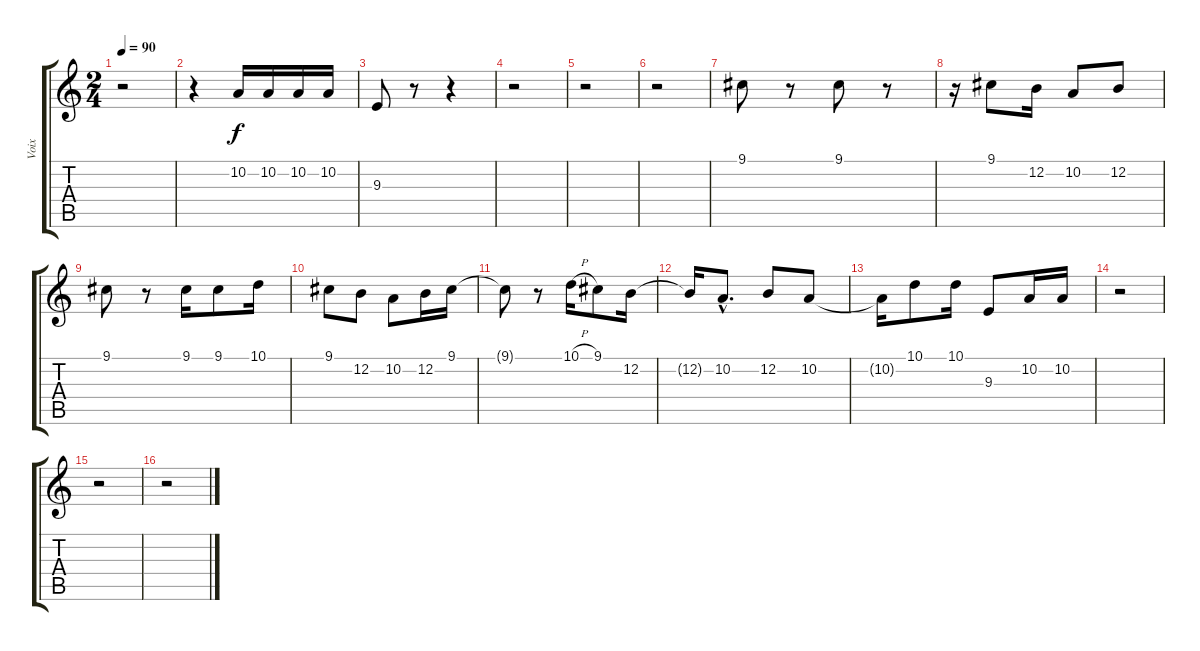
\track ("Voix" "Voix") {instrument accordion}
\staff {score tabs}
\tuning (E4 B3 G3 D3 A2 E2) {hide}
\ts (2 4)
\tempo 90
\clef g2
\ks c
r.2{dy f} |
r.4 10.2.16 10.2.16 10.2.16 10.2.16 |
9.3.8 r.8 r.4 |
r.2 |
r.2 |
r.2 |
9.1.8 r.8 9.1.8 r.8 |
r.16 9.1.8 12.2.16 10.2.8 12.2.8 |
9.1.8 r.8 9.1.16 9.1.8 10.1.16 |
9.1.8 12.2.8 10.2.8 12.2.16 9.1.16 |
9.1{t}.8 r.8 10.1{h}.16 9.1.8 12.2.16 |
12.2{t}.16 10.2{hac}.8{d} 12.2.8 10.2.8 |
10.2{t}.16 10.1.8 10.1.16 9.3.8 10.2.16 10.2.16 |
r.2 |
r.2 |
r.2
